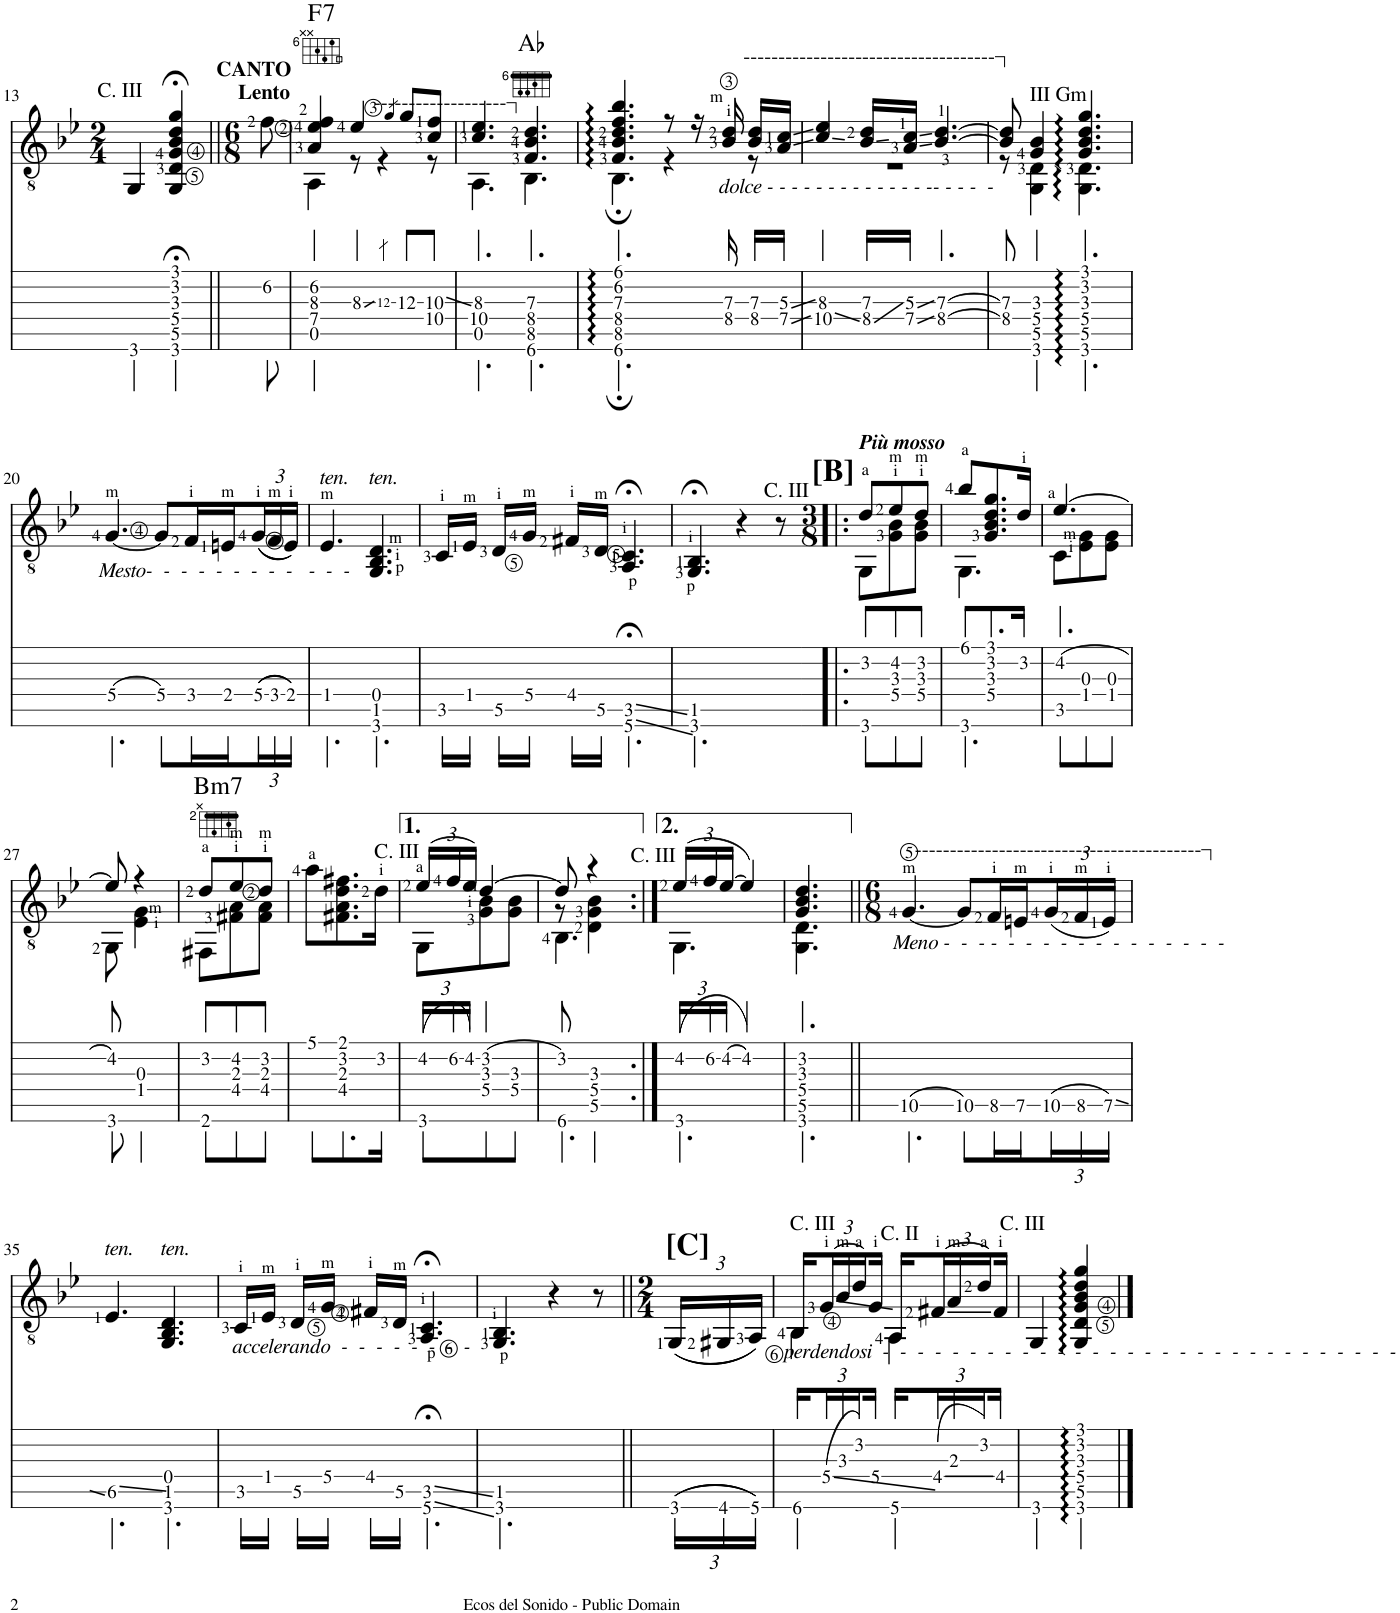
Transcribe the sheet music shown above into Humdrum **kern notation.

**kern	**kern	**harte
*part2	*part1	*part1
*staff2	*staff1	*
*I"Chitarra classica (Intavolatura)	*I"Guitar	*
!!LO:PB:g=z
*	*clefGv2	*
*k[b-e-]	*k[b-e-]	*
*M2/4	*M2/4	*
=13	=13	=13
!	!LO:TX:a:t=C. III	!
4GG\	4GG/	.
4GG\;< 4D\;< 4G\;< 4B-\;< 4d\;< 4g\;<	4GG/;< 4D/;< 4G/;< 4B-/;< 4d/;< 4g/;<	.
=14||	=14||	=14||
*M6/8	*M6/8	*
!	!LO:TX:a:B:t=CANTO	!
!	!LO:TX:a:t=Lento	!
8f\	8f\	.
=15	=15	=15
*^	*^	*
!	!	!	!	!LO:H:kt=7
4A/ 4e-/ 4f/	4AA\	4A/ 4e-/ 4f/	4AA\	F:7
!	!	!LO:TX:a:t=-------------------┐	!	!
4e-/	8r	4e-/	8r	.
.	4r	.	4r	.
4qg/	.	4qg/	.	.
8g/L	.	8g/L	.	.
8c/ 8f/J	8r	8c/ 8f/J	8r	.
=16	=16	=16	=16	=16
4.c/ 4.e-/	4.AA\	4.c/ 4.e-/	4.AA\	.
4.F/ 4.B-/ 4.d/	4.BB-\	4.F/ 4.B-/ 4.d/	4.BB-\	Ab:maj
=17	=17	=17	=17	=17
4.F/:: 4.B-/:: 4.d/:: 4.f/:: 4.b-/::	4.BB-;\	4.F/:: 4.B-/:: 4.d/:: 4.f/:: 4.b-/::	4.BB-;\	.
8r	4r	8r	4r	.
16r	.	16r	.	.
!	!	!LO:TX:b:i:t=dolce - - - - - - - - - - - - - -- - - -  -	!	!
!	!	!LO:TX:a:t=------------------------------------┐	!	!
16B-/ 16d/	.	16B-/ 16d/	.	.
16B-/ 16d/LL	8r	16B-/ 16d/LL	8r	.
16A/ 16c/JJ	.	16A/ 16c/JJ	.	.
=18	=18	=18	=18	=18
4c/ 4e-/	2.r	4c/ 4e-/	2.r	.
16B-/ 16d/LL	.	16B-/ 16d/LL	.	.
16A/ 16c/JJ	.	16A/ 16c/JJ	.	.
[4.B-/ [4.d/	.	[4.B-/ [4.d/	.	.
=19	=19	=19	=19	=19
8B-/] 8d/]	8r	8B-/] 8d/]	8r	.
!	!	!LO:TX:a:t=III Gm	!	!
4G/ 4B-/	4GG\ 4D\	4G/ 4B-/	4GG\ 4D\	.
4.G/:: 4.B-/:: 4.d/:: 4.g/::	4.GG\:: 4.D\::	4.G/:: 4.B-/:: 4.d/:: 4.g/::	4.GG\:: 4.D\::	.
!!LO:LB:g=z
=20	=20	=20	=20	=20
!	!	!LO:TX:b:i:t=Mesto-  -  -  -  -  -  -  -  -   -  -  -	!	!
*v	*v	*	*	*
*	*v	*v	*
[4.G\	[4.G/	.
8G\L]	8G/L]	.
16F\L	16F/L	.
16En\	16En/	.
*Xbrackettup	*Xbrackettup	*
((24G\	((24G/	.
24F\	24F/	.
24E\JJ))	24E/JJ))	.
=21	=21	=21
!	!LO:TX:a:i:t=ten.	!
4.E-\	4.E-/	.
!	!LO:TX:a:i:t=ten.	!
4.GG\ 4.BB-\ 4.D\	4.GG/ 4.BB-/ 4.D/	.
=22	=22	=22
16C\LL	16C/LL	.
16E-\JJ	16E-/JJ	.
16D\LL	16D/LL	.
16G\JJ	16G/JJ	.
16F#X\LL	16F#X/LL	.
16D\JJ	16D/JJ	.
4.AA\;< 4.C\;<	4.AA/;< 4.C/;<	.
=23	=23	=23
4.GG\ 4.BB-\	4.GG/;< 4.BB-/;<	.
4r	4r	.
8r	8r	.
=24!|:	=24!|:	=24!|:
*M3/8	*M3/8	*
*^	*^	*
!	!	!LO:TX:a:B:t=[B]	!	!
!	!	!LO:TX:a:Bi:t=Più mosso	!	!
!	!	!LO:TX:a:t=C. III	!	!
8d/L	8GG\L	8d/L	8GG\L	.
8e-/	8G\ 8B-\	8e-/	8G\ 8B-\	.
8d/J	8G\ 8B-\J	8d/J	8G\ 8B-\J	.
=25	=25	=25	=25	=25
8b-/L	4.GG\	8b-/L	4.GG\	.
8.G/ 8.B-/ 8.d/ 8.g/	.	8.G/ 8.B-/ 8.d/ 8.g/	.	.
16d/Jk	.	16d/Jk	.	.
=26	=26	=26	=26	=26
[4.e-/	8C\L	[4.e-/	8C\L	.
.	8E-\ 8G\	.	8E-\ 8G\	.
.	8E-\ 8G\J	.	8E-\ 8G\J	.
!!LO:LB:g=z	!!
=27	=27	=27	=27	=27
8e-/]	8GG\	8e-/]	8GG\	.
4r	4E-\ 4G\	4r	4E-\ 4G\	.
=28	=28	=28	=28	=28
!	!	!	!	!LO:H:kt=m7
8d/L	8FF#X\L	8d/L	8FF#X\L	B:min7
8e-/	8F#X\ 8A\	8e-/	8F#X\ 8A\	.
8d/J	8F#\ 8A\J	8d/J	8F#\ 8A\J	.
*v	*v	*	*	*
*	*v	*v	*
=29	=29	=29
8a\L	8a\L	.
8.F#X\ 8.A\ 8.d\ 8.f#X\	8.F#X\ 8.A\ 8.d\ 8.f#X\	.
16d\Jk	16d\Jk	.
=30	=30	=30
*^	*^	*
!	!	!LO:TX:a:t=C. III	!	!
(24e-/LL	8GG\L	(24e-/LL	8GG\L	.
24f/	.	24f/	.	.
24e-/JJ)	.	24e-/JJ)	.	.
[4d/	8G\ 8B-\	[4d/	8G\ 8B-\	.
.	8G\ 8B-\J	.	8G\ 8B-\J	.
=31	=31	=31	=31	=31
*	*^	*	*^	*
8d/]	8r	4.BB-\	8d/]	8r	4.BB-\	.
4r	4D\ 4G\ 4B-\	.	4r	4D\ 4G\ 4B-\	.	.
*	*v	*v	*	*	*	*
*	*	*	*v	*v	*
=32:|!	=32:|!	=32:|!	=32:|!	=32:|!
!	!	!LO:TX:a:t=C. III	!	!
(24e-/LL	4.GG\	(24e-/LL	4.GG\	.
24f/	.	24f/	.	.
[24e-/JJ	.	[24e-/JJ	.	.
4e-/])	.	4e-/])	.	.
=33	=33	=33	=33	=33
4.G/ 4.B-/ 4.d/	4.GG\ 4.D\	4.G/ 4.B-/ 4.d/	4.GG\ 4.D\	.
*v	*v	*	*	*
*	*v	*v	*
=34||	=34||	=34||
*M6/8	*M6/8	*
*^	*^	*
!	!	!LO:TX:b:i:t=Meno -  -  - -  -  -  -  -  -  -  -  -  -  -  -  -  -	!	!
!	!	!LO:TX:a:t=-----------------------------------------┐	!	!
*v	*v	*	*	*
*	*v	*v	*
[4.G\	[4.G/	.
8G\L]	8G/L]	.
16F\L	16F/L	.
16En\	16En/	.
(24G\	(24G/	.
24F\	24F/	.
24E\JJ)	24E/JJ)	.
!!LO:LB:g=z
=35	=35	=35
!	!LO:TX:a:i:t=ten.	!
4.E-\	4.E-/	.
!	!LO:TX:a:i:t=ten.	!
4.GG\ 4.BB-\ 4.D\	4.GG/ 4.BB-/ 4.D/	.
=36	=36	=36
!	!LO:TX:b:i:t=accelerando  -  -  -  -  -  -  -  -	!
16C\LL	16C/LL	.
16E-\JJ	16E-/JJ	.
16D\LL	16D/LL	.
16G\JJ	16G/JJ	.
16F#X\LL	16F#X/LL	.
16D\JJ	16D/JJ	.
4.AA\;< 4.C\;<	4.AA/;< 4.C/;<	.
=37	=37	=37
4.GG\ 4.BB-\	4.GG/ 4.BB-/	.
4r	4r	.
8r	8r	.
=38||	=38||	=38||
*M2/4	*M2/4	*
!	!LO:TX:a:B:t=[C]	!
((24GG\LL	((24GG/LL	.
24GG#X\	24GG#X/	.
24AA\JJ))	24AA/JJ))	.
=39	=39	=39
*^	*^	*
!	!	!LO:TX:a:t=C. III	!	!
!	!	!LO:TX:b:i:t=perdendosi  -  -  -  -  -  -  -  -  -  -  -  -  -  -  -  -  -  -  -  -  -  -  -  -  -  -  -  -  -  -	!	!
16BB-/LL	4BB-\	16BB-/LL	4BB-\	.
(24G/	.	(24G/	.	.
24B-/	.	24B-/	.	.
24d/)	.	24d/)	.	.
16G/JJ	.	16G/JJ	.	.
!	!	!LO:TX:a:t=C. II	!	!
16AA/LL	4AA\	16AA/LL	4AA\	.
(24F#X/	.	(24F#X/	.	.
24A/	.	24A/	.	.
24d/)	.	24d/)	.	.
16F#/JJ	.	16F#/JJ	.	.
*v	*v	*	*	*
*	*v	*v	*
=40	=40	=40
!	!LO:TX:a:t=C. III	!
4GG\	4GG/	.
4GG\:: 4D\:: 4G\:: 4B-\:: 4d\:: 4g\::	4GG/:: 4D/:: 4G/:: 4B-/:: 4d/:: 4g/::	.
==	==	==
*-	*-	*-
